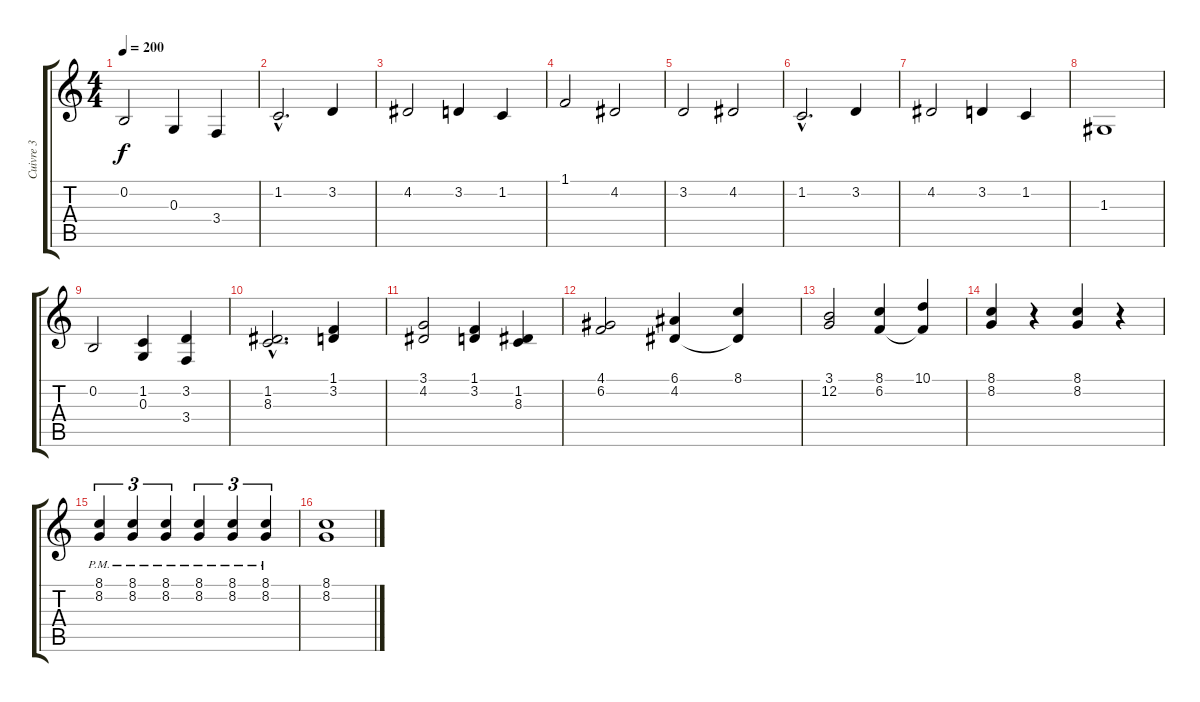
\track ("Cuivre 3" "Cuivre 3") {instrument trumpet}
\staff {score tabs}
\tuning (E4 B3 G3 D3 A2 E2) {hide}
\ts (4 4)
\tempo 200
\clef g2
\ks c
0.2.2{dy f} 0.3.4 3.4.4 |
1.2{hac}.2{d} 3.2.4 |
4.2.2 3.2.4 1.2.4 |
1.1.2 4.2.2 |
3.2.2 4.2.2 |
1.2{hac}.2{d} 3.2.4 |
4.2.2 3.2.4 1.2.4 |
1.3.1 |
0.2.2 (1.2 0.3).4 (3.2 3.4).4 |
(1.2{hac} 8.3{hac}).2{d} (1.1 3.2).4 |
(3.1 4.2).2 (1.1 3.2).4 (1.2 8.3).4 |
(4.1 6.2).2 (6.1 4.2).4 (8.1 4.2{t}).4 |
(3.1 12.2).2 (8.1 6.2).4 (10.1 6.2{t}).4 |
(8.1 8.2).4 r.4 (8.1 8.2).4 r.4 |
(8.1{pm} 8.2{pm}).4{tu (3 2)} (8.1{pm} 8.2{pm}).4{tu (3 2)} (8.1{pm} 8.2{pm}).4{tu (3 2)} (8.1{pm} 8.2{pm}).4{tu (3 2)} (8.1{pm} 8.2{pm}).4{tu (3 2)} (8.1{pm} 8.2{pm}).4{tu (3 2)} |
(8.1 8.2).1
